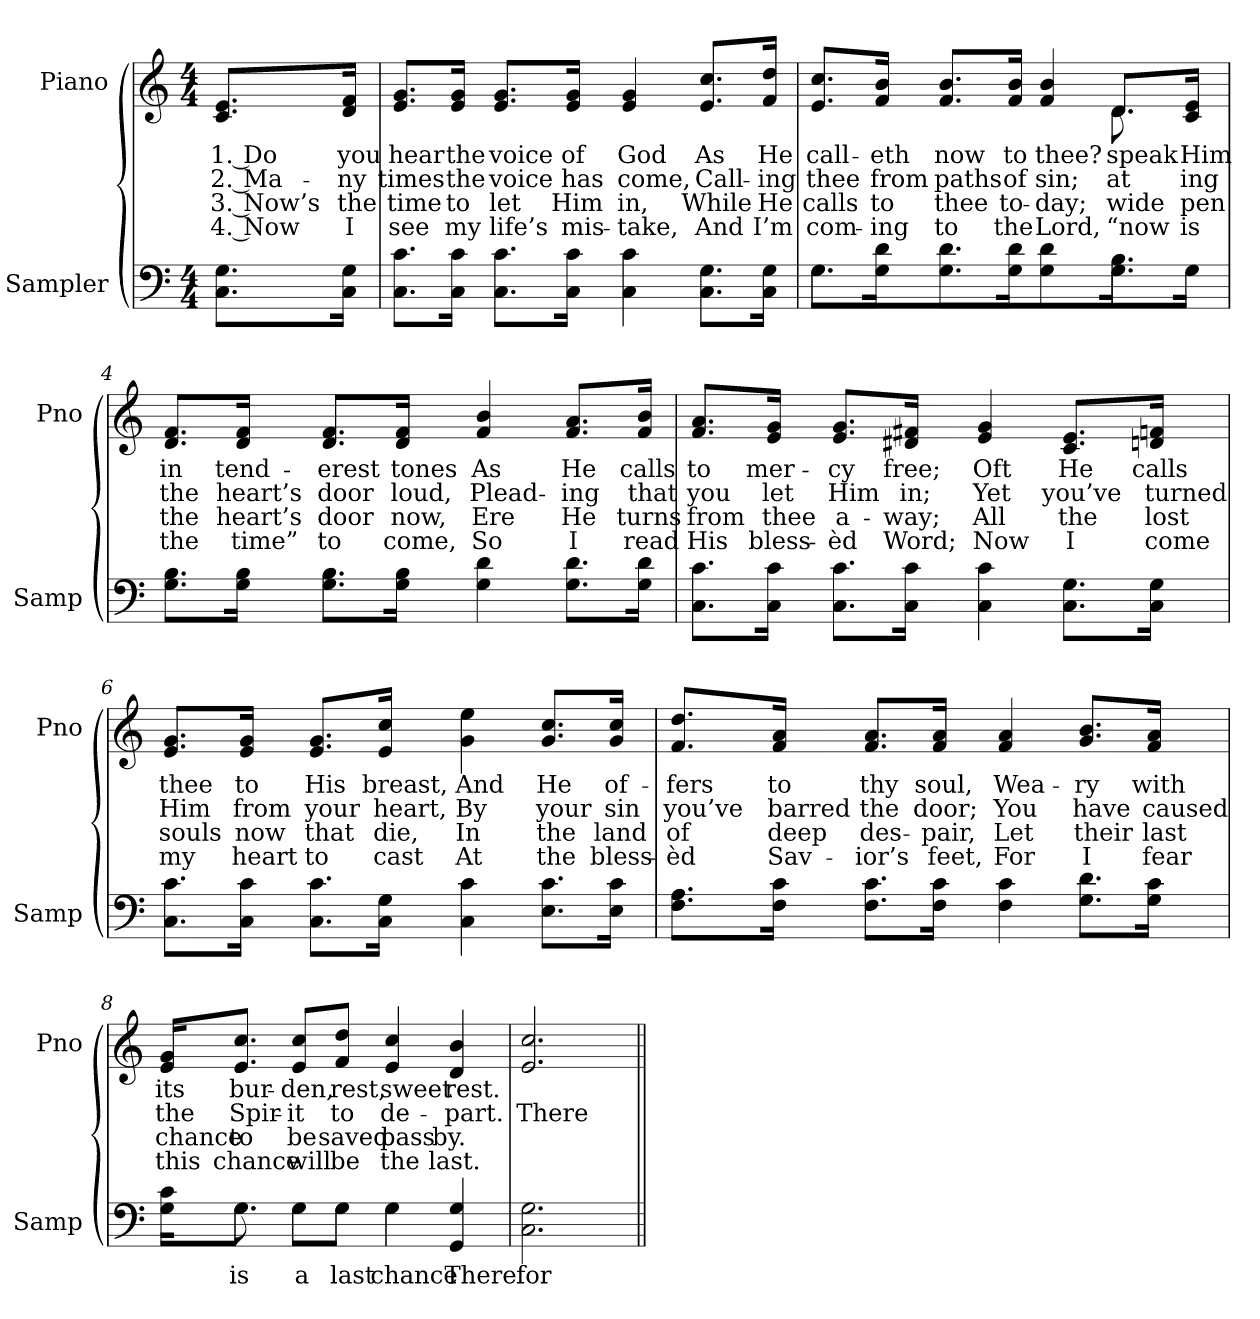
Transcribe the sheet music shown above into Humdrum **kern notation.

**kern	**text	**kern	**text	**text	**text	**text
*part2	*part2	*part1	*part1	*part1	*part1	*part1
*staff2	*staff2	*staff1	*staff1	*staff1	*staff1	*staff1
*I"Sampler	*	*I"Piano	*	*	*	*
*I'Samp	*	*I'Pno	*	*	*	*
*clefF4	*	*clefG2	*	*	*	*
*M4/4	*	*M4/4	*	*	*	*
=1	=1	=1	=1	=1	=1	=1
8.C\ 8.G\L	.	8.c/ 8.e/L	1. Do	2. Ma-	3. Now’s	4. Now
16C\ 16G\Jk	.	16d/ 16f/Jk	you	-ny	the	I
=2	=2	=2	=2	=2	=2	=2
8.C\ 8.c\L	.	8.e/ 8.g/L	hear	times	time	see
16C\ 16c\Jk	.	16e/ 16g/Jk	the	the	to	my
8.C\ 8.c\L	.	8.e/ 8.g/L	voice	voice	let	life’s
16C\ 16c\Jk	.	16e/ 16g/Jk	of	has	Him	mis-
4C 4c	.	4e 4g	God	come,	in,	-take,
8.C\ 8.G\L	.	8.e/ 8.cc/L	As	Call-	While	And
16C\ 16G\Jk	.	16f/ 16dd/Jk	He	-ing	He	I’m
=3	=3	=3	=3	=3	=3	=3
*^	*	*^	*	*	*	*
8.G\L	8.G	.	8.e/ 8.cc/L	2.ryy	call-	thee	calls	com-
16G\ 16d\Jk	16ryy	.	16f/ 16b/Jk	.	-eth	from	to	-ing
*v	*v	*	*	*	*	*	*	*
8.G\ 8.d\L	.	8.f/ 8.b/L	.	now	paths	thee	to
16G\ 16d\Jk	.	16f/ 16b/Jk	.	to	of	to-	the
4G 4d	.	4f 4b	.	thee?	sin;	-day;	Lord,
*^	*	*	*	*	*	*	*
8.G\ 8.B\L	16GJk	.	8.d/L	8.d	speak	at	wide	“now
.	8.ryy	.	.	.	.	.	.	.
16G\Jk	.	.	16c/ 16e/Jk	16ryy	Him	-ing	-pen	is
*v	*v	*	*	*	*	*	*	*
*	*	*v	*v	*	*	*	*
=4	=4	=4	=4	=4	=4	=4
8.G\ 8.B\L	.	8.d/ 8.f/L	in	the	the	the
16G\ 16B\Jk	.	16d/ 16f/Jk	tend-	heart’s	heart’s	time”
8.G\ 8.B\L	.	8.d/ 8.f/L	-erest	door	door	to
16G\ 16B\Jk	.	16d/ 16f/Jk	tones	loud,	now,	come,
4G 4d	.	4f 4b	As	Plead-	Ere	So
8.G\ 8.d\L	.	8.f/ 8.a/L	He	-ing	He	I
16G\ 16d\Jk	.	16f/ 16b/Jk	calls	that	turns	read
=5	=5	=5	=5	=5	=5	=5
8.C\ 8.c\L	.	8.f/ 8.a/L	to	you	from	His
16C\ 16c\Jk	.	16e/ 16g/Jk	mer-	let	thee	bless-
8.C\ 8.c\L	.	8.e/ 8.g/L	-cy	Him	a-	-èd
16C\ 16c\Jk	.	16d#X/ 16f#X/Jk	free;	in;	-way;	Word;
4C 4c	.	4e 4g	Oft	Yet	All	Now
8.C\ 8.G\L	.	8.c/ 8.e/L	He	you’ve	the	I
16C\ 16G\Jk	.	16dn/ 16fn/Jk	calls	turned	lost	come
=6	=6	=6	=6	=6	=6	=6
8.C\ 8.c\L	.	8.e/ 8.g/L	thee	Him	souls	my
16C\ 16c\Jk	.	16e/ 16g/Jk	to	from	now	heart
8.C\ 8.c\L	.	8.e/ 8.g/L	His	your	that	to
16C\ 16G\Jk	.	16e/ 16cc/Jk	breast,	heart,	die,	cast
4C 4c	.	4g 4ee	And	By	In	At
8.E\ 8.c\L	.	8.g/ 8.cc/L	He	your	the	the
16E\ 16c\Jk	.	16g/ 16cc/Jk	of-	sin	land	bless-
=7	=7	=7	=7	=7	=7	=7
8.F\ 8.A\L	.	8.f/ 8.dd/L	-fers	you’ve	of	-èd
16F\ 16c\Jk	.	16f/ 16a/Jk	to	barred	deep	Sav-
8.F\ 8.c\L	.	8.f/ 8.a/L	thy	the	des-	-ior’s
16F\ 16c\Jk	.	16f/ 16a/Jk	soul,	door;	-pair,	feet,
4F 4c	.	4f 4a	Wea-	You	Let	For
8.G\ 8.d\L	.	8.g/ 8.b/L	-ry	have	their	I
16G\ 16c\Jk	.	16f/ 16a/Jk	with	caused	last	fear
=8	=8	=8	=8	=8	=8	=8
*^	*	*	*	*	*	*
16G\ 16c\KL	16ryy	.	16e/ 16g/KL	its	the	chance	this
8.G\J	8.G	is	8.e/ 8.cc/J	bur-	Spir-	to	chance
8G\L	8G\L	a	8e/ 8cc/L	-den,	-it	be	will
8G\J	8G\J	last	8f/ 8dd/J	rest,	to	saved	be
4G\	4G	chance	4e 4cc	sweet	de-	pass	the
4GG 4G	4ryy	There	4d 4b	rest.	-part.	by.	last.
*v	*v	*	*	*	*	*	*
=9	=9	=9	=9	=9	=9	=9
2.C 2.G	for	2.e 2.cc	.	There	.	.
=||	=||	=||	=||	=||	=||	=||
*-	*-	*-	*-	*-	*-	*-
